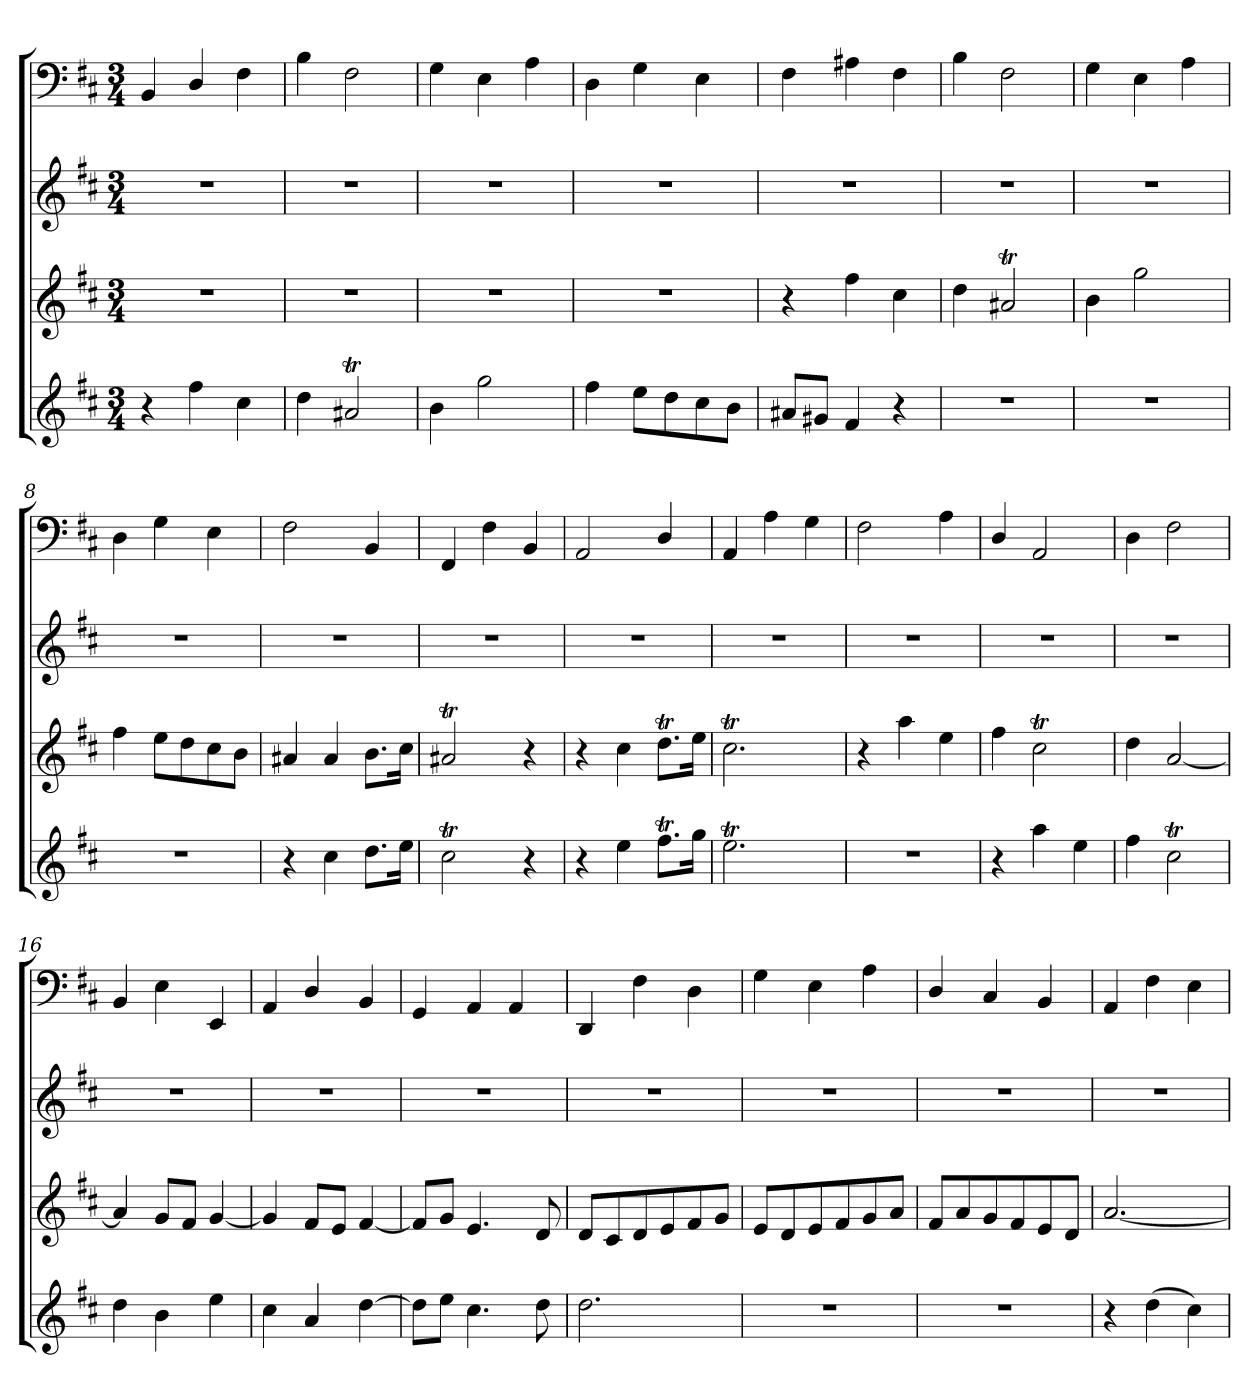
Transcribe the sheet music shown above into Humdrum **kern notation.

**kern	**kern	**kern	**kern
*part4	*part3	*part2	*part1
*staff4	*staff3	*staff2	*staff1
*clefG2	*clefG2	*clefG2	*clefF4
*k[f#c#]	*k[f#c#]	*k[f#c#]	*k[f#c#]
*b:	*b:	*b:	*b:
*M3/4	*M3/4	*M3/4	*M3/4
=1	=1	=1	=1
4r	2.r	2.r	4BB/
4ff#\	.	.	4D/
4cc#\	.	.	4F#\
=2	=2	=2	=2
4dd\	2.r	2.r	4B\
2a#Xt/	.	.	2F#\
=3	=3	=3	=3
4b\	2.r	2.r	4G\
2gg\	.	.	4E\
.	.	.	4A\
=4	=4	=4	=4
4ff#\	2.r	2.r	4D\
8ee\L	.	.	4G\
8dd\	.	.	.
8cc#\	.	.	4E\
8b\J	.	.	.
=5	=5	=5	=5
8a#X/L	4r	2.r	4F#\
8g#X/J	.	.	.
4f#/	4ff#\	.	4A#X\
4r	4cc#\	.	4F#\
=6	=6	=6	=6
2.r	4dd\	2.r	4B\
.	2a#Xt/	.	2F#\
=7	=7	=7	=7
2.r	4b\	2.r	4G\
.	2gg\	.	4E\
.	.	.	4A\
=8	=8	=8	=8
2.r	4ff#\	2.r	4D\
.	8ee\L	.	4G\
.	8dd\	.	.
.	8cc#\	.	4E\
.	8b\J	.	.
=9	=9	=9	=9
4r	4a#X/	2.r	2F#\
4cc#\	4a#/	.	.
8.dd\L	8.b\L	.	4BB/
16ee\Jk	16cc#\Jk	.	.
=10	=10	=10	=10
2cc#t\	2a#Xt/	2.r	4FF#/
.	.	.	4F#\
4r	4r	.	4BB/
=11	=11	=11	=11
4r	4r	2.r	2AA/
4ee\	4cc#\	.	.
8.ff#t\L	8.ddT\L	.	4D/
16gg\Jk	16ee\Jk	.	.
=12	=12	=12	=12
2.eeT\	2.cc#t\	2.r	4AA/
.	.	.	4A\
.	.	.	4G\
=13	=13	=13	=13
2.r	4r	2.r	2F#\
.	4aa\	.	.
.	4ee\	.	4A\
=14	=14	=14	=14
4r	4ff#\	2.r	4D/
4aa\	2cc#t\	.	2AA/
4ee\	.	.	.
=15	=15	=15	=15
4ff#\	4dd\	2.r	4D\
2cc#t\	[2a/	.	2F#\
=16	=16	=16	=16
4dd\	4a/]	2.r	4BB/
4b\	8g/L	.	4E\
.	8f#/J	.	.
4ee\	[4g/	.	4EE/
=17	=17	=17	=17
4cc#\	4g/]	2.r	4AA/
4a/	8f#/L	.	4D/
.	8e/J	.	.
[4dd\	[4f#/	.	4BB/
=18	=18	=18	=18
8dd\L]	8f#/L]	2.r	4GG/
8ee\J	8g/J	.	.
4.cc#\	4.e/	.	4AA/
.	.	.	4AA/
8dd\	8d/	.	.
=19	=19	=19	=19
2.dd\	8d/L	2.r	4DD/
.	8c#/	.	.
.	8d/	.	4F#\
.	8e/	.	.
.	8f#/	.	4D\
.	8g/J	.	.
=20	=20	=20	=20
2.r	8e/L	2.r	4G\
.	8d/	.	.
.	8e/	.	4E\
.	8f#/	.	.
.	8g/	.	4A\
.	8a/J	.	.
=21	=21	=21	=21
2.r	8f#/L	2.r	4D/
.	8a/	.	.
.	8g/	.	4C#/
.	8f#/	.	.
.	8e/	.	4BB/
.	8d/J	.	.
=22	=22	=22	=22
4r	[2.a/	2.r	4AA/
(4dd\	.	.	4F#\
4cc#\)	.	.	4E\
=	=	=	=
*-	*-	*-	*-
